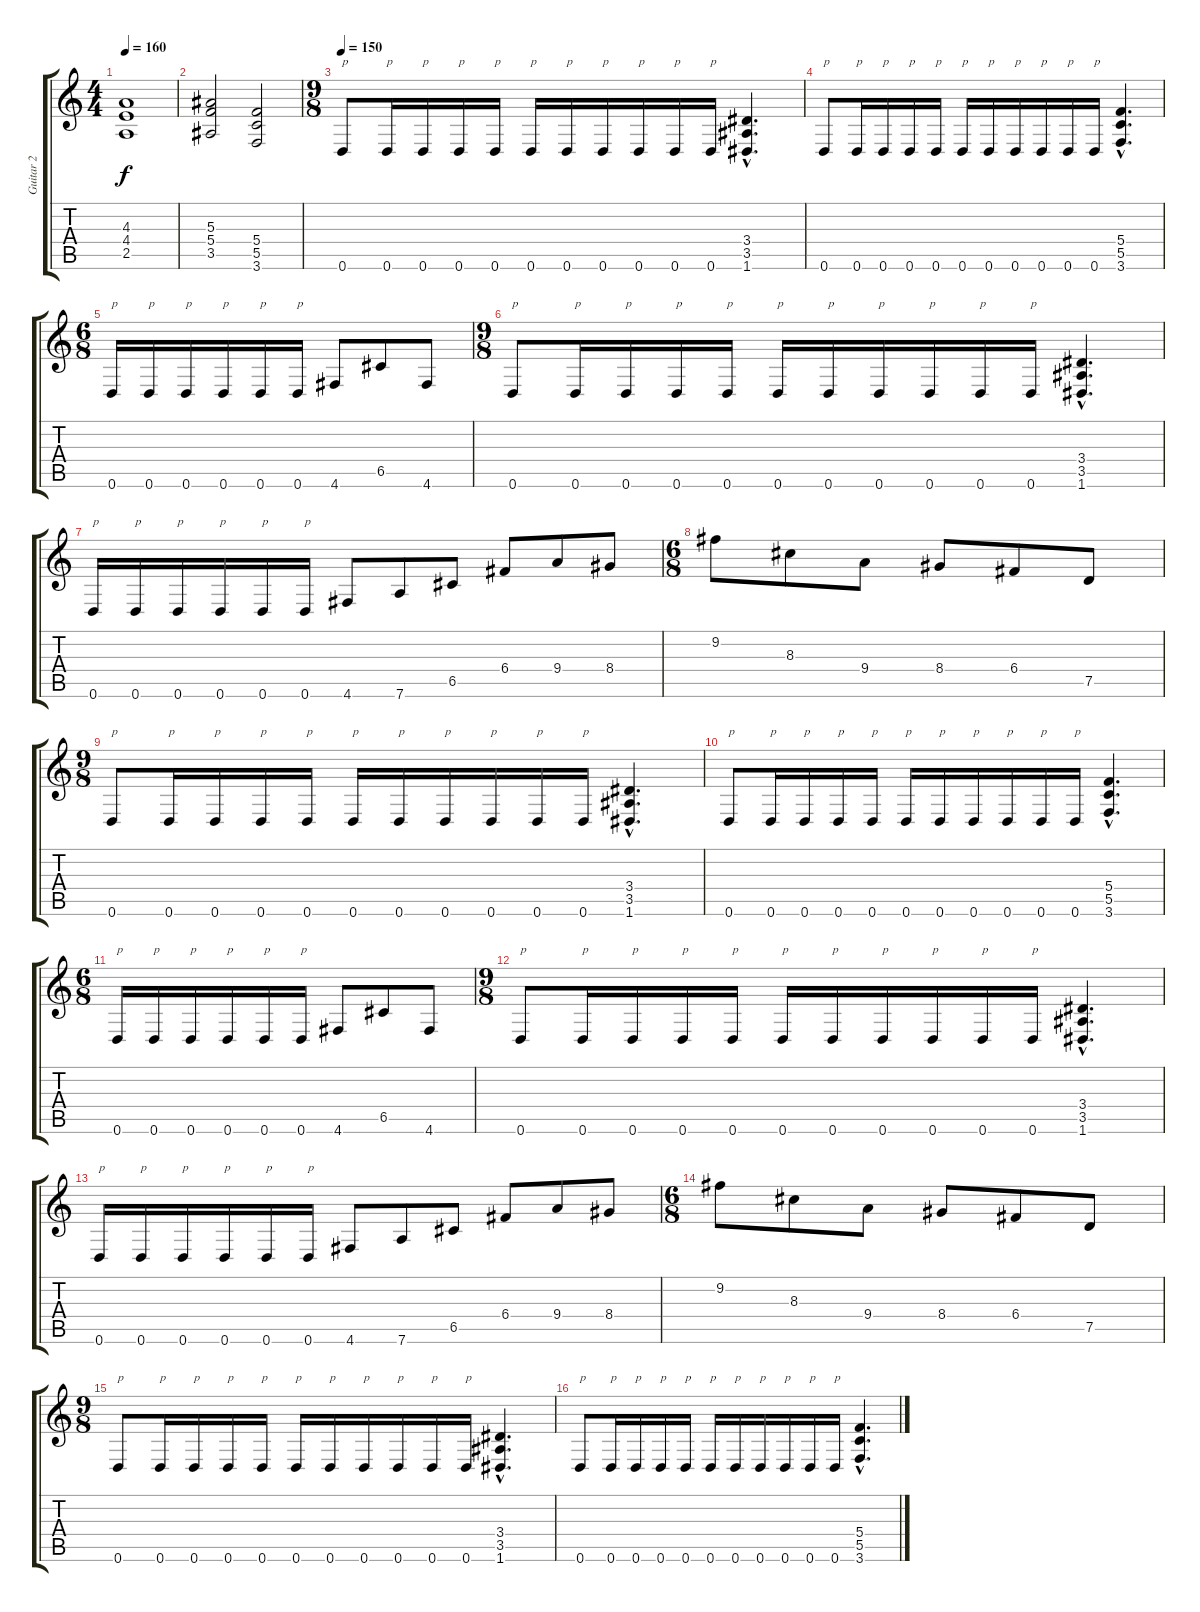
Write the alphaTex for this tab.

\track ("Guitar 2" "Guitar 2") {instrument distortionguitar}
\staff {score tabs}
\tuning (D4 A3 F3 C3 G2 D2) {hide}
\ts (4 4)
\tempo 160
\clef g2
\ks c
(4.3 4.4 2.5).1{dy f} |
(5.3 5.4 3.5).2 (5.4 5.5 3.6).2 |
\ts (9 8)
\tempo 150
0.6.8{txt "p"} 0.6.16{txt "p"} 0.6.16{txt "p"} 0.6.16{txt "p"} 0.6.16{txt "p"} 0.6.16{txt "p"} 0.6.16{txt "p"} 0.6.16{txt "p"} 0.6.16{txt "p"} 0.6.16{txt "p"} 0.6.16{txt "p"} (3.4{hac} 3.5{hac} 1.6{hac}).4{d} |
0.6.8{txt "p"} 0.6.16{txt "p"} 0.6.16{txt "p"} 0.6.16{txt "p"} 0.6.16{txt "p"} 0.6.16{txt "p"} 0.6.16{txt "p"} 0.6.16{txt "p"} 0.6.16{txt "p"} 0.6.16{txt "p"} 0.6.16{txt "p"} (5.4{hac} 5.5{hac} 3.6{hac}).4{d} |
\ts (6 8)
0.6.16{txt "p"} 0.6.16{txt "p"} 0.6.16{txt "p"} 0.6.16{txt "p"} 0.6.16{txt "p"} 0.6.16{txt "p"} 4.6.8 6.5.8 4.6.8 |
\ts (9 8)
0.6.8{txt "p"} 0.6.16{txt "p"} 0.6.16{txt "p"} 0.6.16{txt "p"} 0.6.16{txt "p"} 0.6.16{txt "p"} 0.6.16{txt "p"} 0.6.16{txt "p"} 0.6.16{txt "p"} 0.6.16{txt "p"} 0.6.16{txt "p"} (3.4{hac} 3.5{hac} 1.6{hac}).4{d} |
0.6.16{txt "p"} 0.6.16{txt "p"} 0.6.16{txt "p"} 0.6.16{txt "p"} 0.6.16{txt "p"} 0.6.16{txt "p"} 4.6.8 7.6.8 6.5.8 6.4.8 9.4.8 8.4.8 |
\ts (6 8)
9.2.8 8.3.8 9.4.8 8.4.8 6.4.8 7.5.8 |
\ts (9 8)
0.6.8{txt "p"} 0.6.16{txt "p"} 0.6.16{txt "p"} 0.6.16{txt "p"} 0.6.16{txt "p"} 0.6.16{txt "p"} 0.6.16{txt "p"} 0.6.16{txt "p"} 0.6.16{txt "p"} 0.6.16{txt "p"} 0.6.16{txt "p"} (3.4{hac} 3.5{hac} 1.6{hac}).4{d} |
0.6.8{txt "p"} 0.6.16{txt "p"} 0.6.16{txt "p"} 0.6.16{txt "p"} 0.6.16{txt "p"} 0.6.16{txt "p"} 0.6.16{txt "p"} 0.6.16{txt "p"} 0.6.16{txt "p"} 0.6.16{txt "p"} 0.6.16{txt "p"} (5.4{hac} 5.5{hac} 3.6{hac}).4{d} |
\ts (6 8)
0.6.16{txt "p"} 0.6.16{txt "p"} 0.6.16{txt "p"} 0.6.16{txt "p"} 0.6.16{txt "p"} 0.6.16{txt "p"} 4.6.8 6.5.8 4.6.8 |
\ts (9 8)
0.6.8{txt "p"} 0.6.16{txt "p"} 0.6.16{txt "p"} 0.6.16{txt "p"} 0.6.16{txt "p"} 0.6.16{txt "p"} 0.6.16{txt "p"} 0.6.16{txt "p"} 0.6.16{txt "p"} 0.6.16{txt "p"} 0.6.16{txt "p"} (3.4{hac} 3.5{hac} 1.6{hac}).4{d} |
0.6.16{txt "p"} 0.6.16{txt "p"} 0.6.16{txt "p"} 0.6.16{txt "p"} 0.6.16{txt "p"} 0.6.16{txt "p"} 4.6.8 7.6.8 6.5.8 6.4.8 9.4.8 8.4.8 |
\ts (6 8)
9.2.8 8.3.8 9.4.8 8.4.8 6.4.8 7.5.8 |
\ts (9 8)
0.6.8{txt "p"} 0.6.16{txt "p"} 0.6.16{txt "p"} 0.6.16{txt "p"} 0.6.16{txt "p"} 0.6.16{txt "p"} 0.6.16{txt "p"} 0.6.16{txt "p"} 0.6.16{txt "p"} 0.6.16{txt "p"} 0.6.16{txt "p"} (3.4{hac} 3.5{hac} 1.6{hac}).4{d} |
0.6.8{txt "p"} 0.6.16{txt "p"} 0.6.16{txt "p"} 0.6.16{txt "p"} 0.6.16{txt "p"} 0.6.16{txt "p"} 0.6.16{txt "p"} 0.6.16{txt "p"} 0.6.16{txt "p"} 0.6.16{txt "p"} 0.6.16{txt "p"} (5.4{hac} 5.5{hac} 3.6{hac}).4{d}
